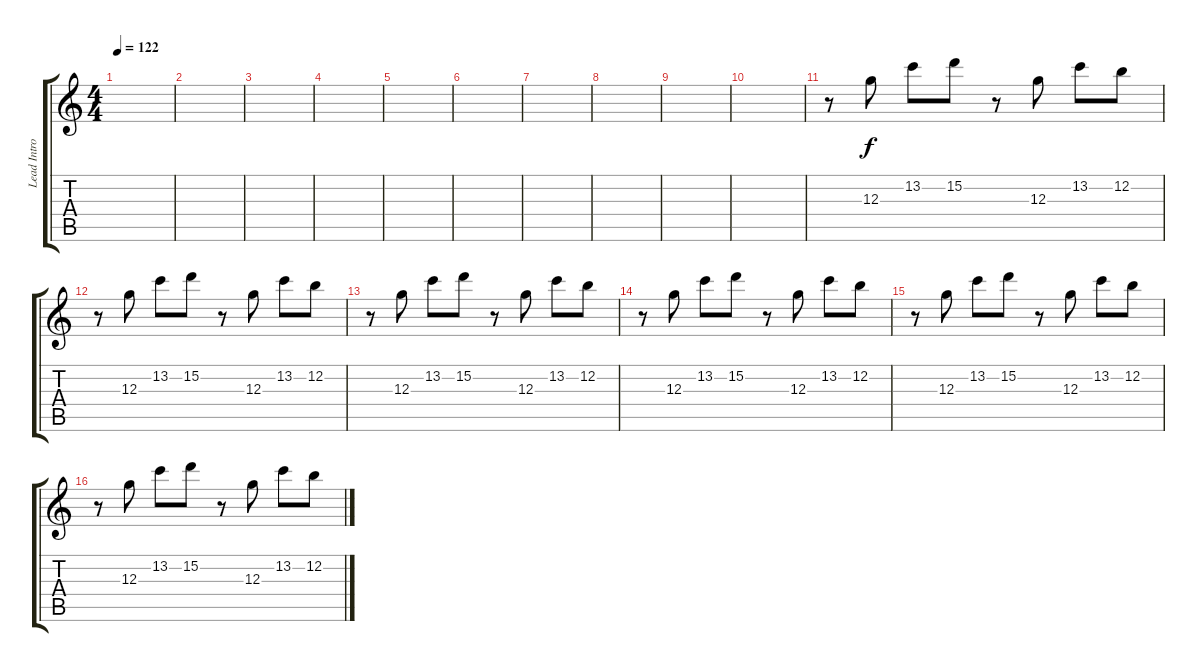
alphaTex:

\track ("Lead Intro" "Lead Intro") {instrument overdrivenguitar}
\staff {score tabs}
\tuning (E4 B3 G3 D3 A2 E2) {hide}
\ts (4 4)
\tempo 122
\clef g2
\ks c
|
|
|
|
|
|
|
|
|
|
r.8 12.3.8 13.2.8 15.2.8 r.8 12.3.8 13.2.8 12.2.8 |
r.8 12.3.8 13.2.8 15.2.8 r.8 12.3.8 13.2.8 12.2.8 |
r.8 12.3.8 13.2.8 15.2.8 r.8 12.3.8 13.2.8 12.2.8 |
r.8 12.3.8 13.2.8 15.2.8 r.8 12.3.8 13.2.8 12.2.8 |
r.8 12.3.8 13.2.8 15.2.8 r.8 12.3.8 13.2.8 12.2.8 |
r.8 12.3.8 13.2.8 15.2.8 r.8 12.3.8 13.2.8 12.2.8
